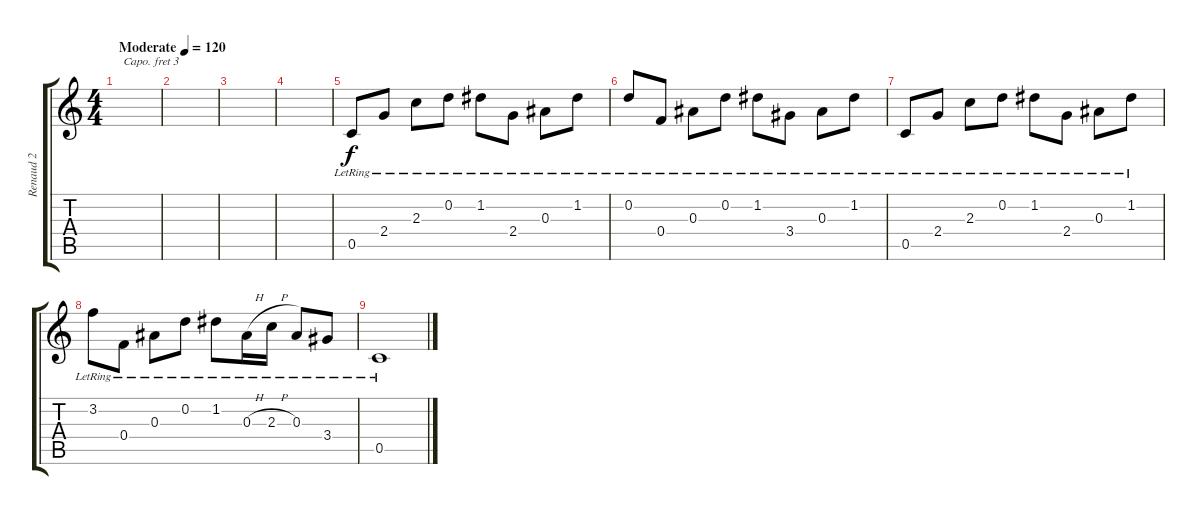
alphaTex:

\track ("Renaud 2" "Renaud 2") {instrument electricguitarclean}
\staff {score tabs}
\capo 3
\tuning (E4 B3 G3 D3 A2 E2) {hide}
\ts (4 4)
\tempo (120 "Moderate")
\clef g2
\ks c
|
|
|
|
0.5{lr}.8 2.4{lr}.8 2.3{lr}.8 0.2{lr}.8 1.2{lr}.8 2.4{lr}.8 0.3{lr}.8 1.2{lr}.8 |
0.2{lr}.8 0.4{lr}.8 0.3{lr}.8 0.2{lr}.8 1.2{lr}.8 3.4{lr}.8 0.3{lr}.8 1.2{lr}.8 |
0.5{lr}.8 2.4{lr}.8 2.3{lr}.8 0.2{lr}.8 1.2{lr}.8 2.4{lr}.8 0.3{lr}.8 1.2{lr}.8 |
3.2{lr}.8 0.4{lr}.8 0.3{lr}.8 0.2{lr}.8 1.2{lr}.8 0.3{h lr}.16 2.3{h lr}.16 0.3{lr}.8 3.4{lr}.8 |
0.5{lr}.1
